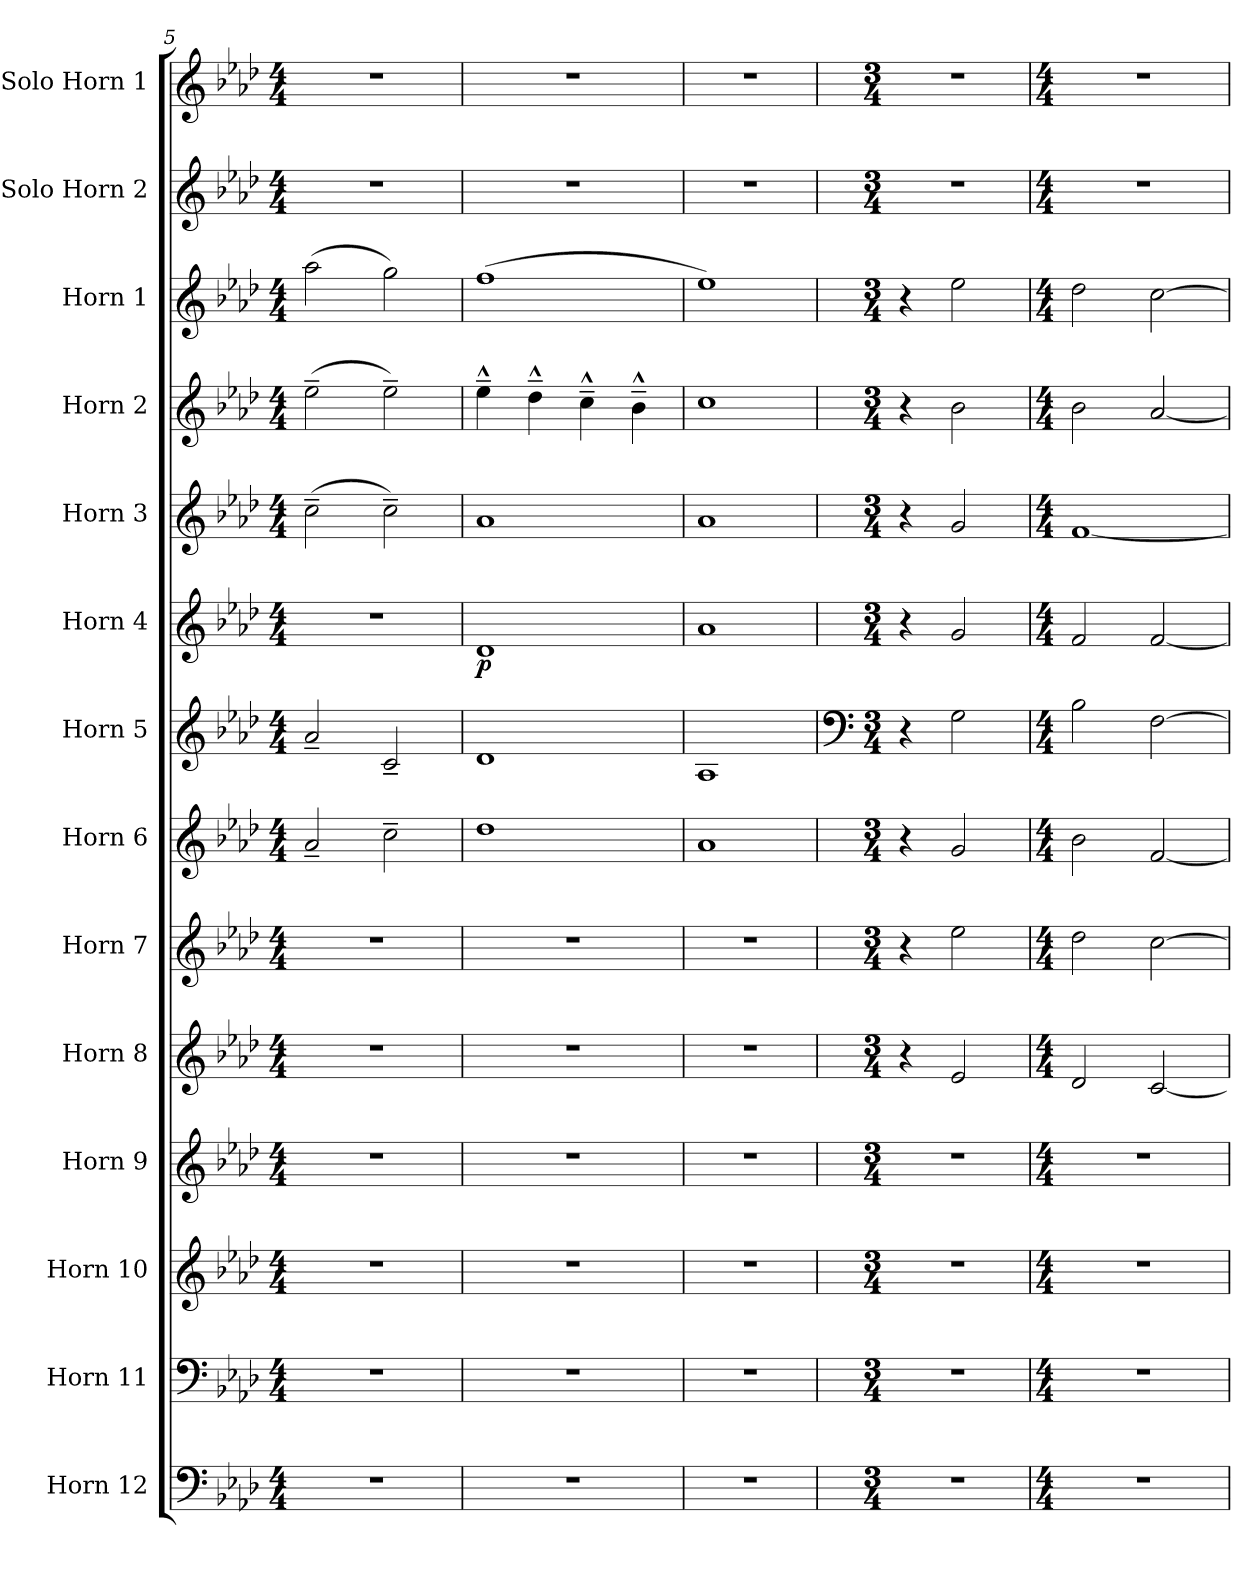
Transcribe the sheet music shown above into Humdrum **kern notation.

**kern	**kern	**kern	**kern	**kern	**kern	**kern	**kern	**kern	**dynam	**kern	**kern	**kern	**kern	**kern
*part14	*part13	*part12	*part11	*part10	*part9	*part8	*part7	*part6	*part6	*part5	*part4	*part3	*part2	*part1
*staff14	*staff13	*staff12	*staff11	*staff10	*staff9	*staff8	*staff7	*staff6	*staff6	*staff5	*staff4	*staff3	*staff2	*staff1
*I"Horn 12	*I"Horn 11	*I"Horn 10	*I"Horn 9	*I"Horn 8	*I"Horn 7	*I"Horn 6	*I"Horn 5	*I"Horn 4	*	*I"Horn 3	*I"Horn 2	*I"Horn 1	*I"Solo Horn 2	*I"Solo Horn 1
*I'Hn. 12	*I'Hn. 11	*I'Hn. 10	*I'Hn. 9	*I'Hn. 8	*I'Hn. 7	*I'Hn. 6	*I'Hn. 5	*I'Hn. 4	*	*I'Hn. 3	*I'Hn. 2	*I'Hn. 1	*I'S. Horn 2	*I'S. Horn 1
*clefF4	*clefF4	*clefG2	*clefG2	*clefG2	*clefG2	*clefG2	*clefG2	*clefG2	*	*clefG2	*clefG2	*clefG2	*clefG2	*clefG2
*ITrd4c7	*ITrd4c7	*ITrd4c7	*ITrd4c7	*ITrd4c7	*ITrd4c7	*ITrd4c7	*ITrd4c7	*ITrd4c7	*	*ITrd4c7	*ITrd4c7	*ITrd4c7	*ITrd4c7	*ITrd4c7
*k[b-e-a-d-g-]	*k[b-e-a-d-g-]	*k[b-e-a-d-g-]	*k[b-e-a-d-g-]	*k[b-e-a-d-g-]	*k[b-e-a-d-g-]	*k[b-e-a-d-g-]	*k[b-e-a-d-g-]	*k[b-e-a-d-g-]	*	*k[b-e-a-d-g-]	*k[b-e-a-d-g-]	*k[b-e-a-d-g-]	*k[b-e-a-d-g-]	*k[b-e-a-d-g-]
*M4/4	*M4/4	*M4/4	*M4/4	*M4/4	*M4/4	*M4/4	*M4/4	*M4/4	*	*M4/4	*M4/4	*M4/4	*M4/4	*M4/4
=5	=5	=5	=5	=5	=5	=5	=5	=5	=5	=5	=5	=5	=5	=5
1r	1r	1r	1r	1r	1r	2d-~/	2d-~/	1r	.	(2f~\	(2a-~\	(2dd-\	1r	1r
.	.	.	.	.	.	2f~\	2F~/	.	.	2f~\)	2a-~\)	2cc\)	.	.
=6	=6	=6	=6	=6	=6	=6	=6	=6	=6	=6	=6	=6	=6	=6
!	!	!	!	!	!	!	!	!	!LO:DY:b	!	!	!	!	!
1r	1r	1r	1r	1r	1r	1g-	1G-	1G-	p	1d-	4a-^^~\	(1b-	1r	1r
.	.	.	.	.	.	.	.	.	.	.	4g-^^~\	.	.	.
.	.	.	.	.	.	.	.	.	.	.	4f^^~\	.	.	.
.	.	.	.	.	.	.	.	.	.	.	4e-^^~\	.	.	.
=7	=7	=7	=7	=7	=7	=7	=7	=7	=7	=7	=7	=7	=7	=7
1r	1r	1r	1r	1r	1r	1d-	1D-	1d-	.	1d-	1f	1a-)	1r	1r
=8	=8	=8	=8	=8	=8	=8	=8	=8	=8	=8	=8	=8	=8	=8
*	*	*	*	*	*	*	*clefF4	*	*	*	*	*	*	*
*M3/4	*M3/4	*M3/4	*M3/4	*M3/4	*M3/4	*M3/4	*M3/4	*M3/4	*	*M3/4	*M3/4	*M3/4	*M3/4	*M3/4
2.r	2.r	2.r	2.r	4r	4r	4r	4r	4r	.	4r	4r	4r	2.r	2.r
.	.	.	.	2A-/	2a-\	2c/	2C\	2c/	.	2c/	2e-\	2a-\	.	.
=9	=9	=9	=9	=9	=9	=9	=9	=9	=9	=9	=9	=9	=9	=9
*M4/4	*M4/4	*M4/4	*M4/4	*M4/4	*M4/4	*M4/4	*M4/4	*M4/4	*	*M4/4	*M4/4	*M4/4	*M4/4	*M4/4
1r	1r	1r	1r	2G-/	2g-\	2e-\	2E-\	2B-/	.	[1B-	2e-\	2g-\	1r	1r
.	.	.	.	[2F/	[2f\	[2B-/	[2BB-\	[2B-/	.	.	[2d-/	[2f\	.	.
=	=	=	=	=	=	=	=	=	=	=	=	=	=	=
*-	*-	*-	*-	*-	*-	*-	*-	*-	*-	*-	*-	*-	*-	*-
